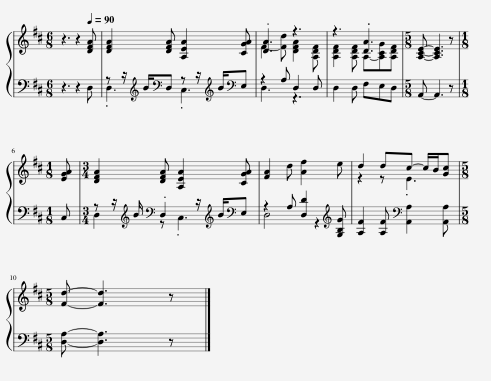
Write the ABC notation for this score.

X:1
%%score { ( 1 4 ) | ( 2 3 ) }
L:1/8
M:6/8
I:linebreak $
K:D
V:1 treble
V:4 treble
V:2 bass
V:3 bass
V:1
 z3 z2[Q:1/4=90] [DFA] | [DFA]2 [DFA] [A,EA]2 [CGA] | .[DA]3 z3 | z3 .[DA]3 |[M:5/8] [A,CE]- [A,CE]3 z |$ %5
[M:1/8] [EGA] |[M:3/4] [DFA]2 [DFA] [A,EA]2 [CGA] | [FA]2 d [Af]2 e | d2 dc- c/B/[Gc] |$[M:5/8] [Fd]- [Fd]3 z |] %10
V:2
 z3 z2 D, | z z/[K:treble] B/[K:bass]D, z z/[K:treble] B/[K:bass]E, | z2 A, D,2 D, | D,2 D, F,E,D, |[M:5/8] A,,- A,,3 z |$ %5
[M:1/8] C, |[M:3/4] z z/[K:treble] B/[K:bass] .D,2 z/[K:treble] B/[K:bass]E, | z2 A, [D,D]2[K:treble] [G,B,G] | [A,F]2 [A,F][K:bass] [A,,A,]2 [A,,A,] |$[M:5/8] [D,A,]- [D,A,]3 z |] %10
V:3
 x6 | .D,3[K:treble][K:bass] .C,3[K:treble][K:bass] | D,3 z3 | x6 |[M:5/8] x5 |$ %5
[M:1/8] x |[M:3/4] D,2[K:treble][K:bass] z .C,3[K:treble][K:bass] | D,4 z2[K:treble] | x3[K:bass] x3 |$[M:5/8] x5 |] %10
V:4
 x6 | x6 | F2- [Fd] [DFA]2 [A,DF] | [A,DF]2 [A,DF] A,-[A,CG][A,DF] |[M:5/8] x5 |$ %5
[M:1/8] x |[M:3/4] x6 | x6 | z2 z .E3 |$[M:5/8] x5 |] %10
